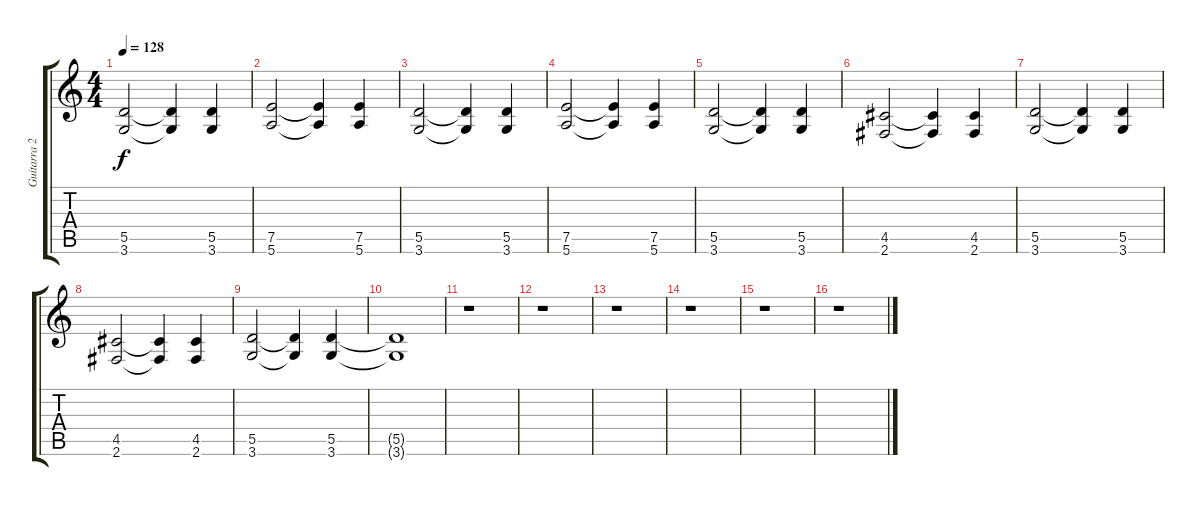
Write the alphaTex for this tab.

\track ("Guitarra 2" "Guitarra 2") {instrument electricguitarmuted}
\staff {score tabs}
\tuning (E4 B3 G3 D3 A2 E2) {hide}
\ts (4 4)
\tempo 128
\clef g2
\ks c
(5.5 3.6).2{dy f} (5.5{t} 3.6{t}).4 (5.5 3.6).4 |
(7.5 5.6).2 (7.5{t} 5.6{t}).4 (7.5 5.6).4 |
(5.5 3.6).2 (5.5{t} 3.6{t}).4 (5.5 3.6).4 |
(7.5 5.6).2 (7.5{t} 5.6{t}).4 (7.5 5.6).4 |
(5.5 3.6).2 (5.5{t} 3.6{t}).4 (5.5 3.6).4 |
(4.5 2.6).2 (4.5{t} 2.6{t}).4 (4.5 2.6).4 |
(5.5 3.6).2 (5.5{t} 3.6{t}).4 (5.5 3.6).4 |
(4.5 2.6).2 (4.5{t} 2.6{t}).4 (4.5 2.6).4 |
(5.5 3.6).2 (5.5{t} 3.6{t}).4 (5.5 3.6).4 |
(5.5{t} 3.6{t}).1 |
r.1 |
r.1 |
r.1 |
r.1 |
r.1 |
r.1
